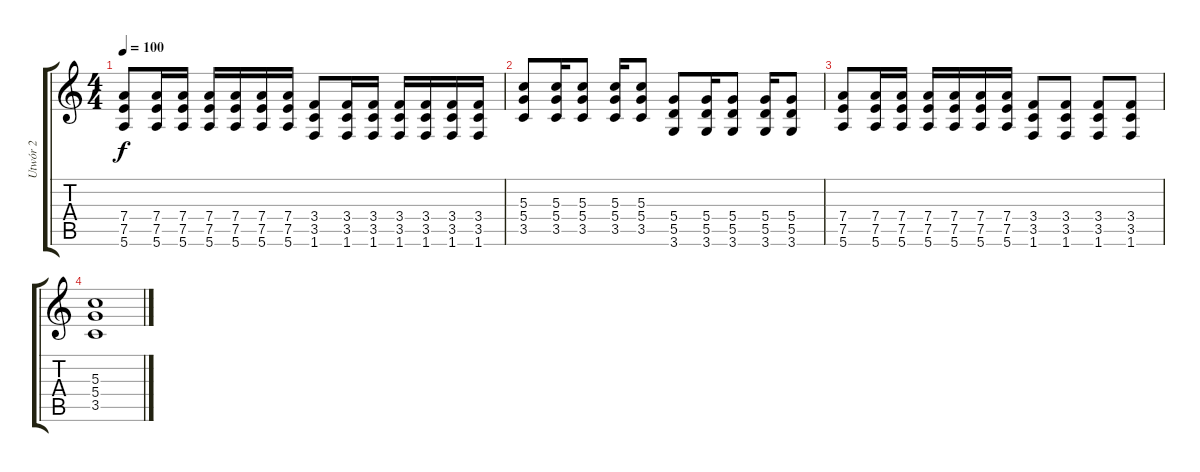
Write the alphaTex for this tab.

\track ("Utwór 2" "Utwór 2") {instrument distortionguitar}
\staff {score tabs}
\tuning (E4 B3 G3 D3 A2 E2) {hide}
\ts (4 4)
\tempo 100
\clef g2
\ks c
(7.4 7.5 5.6).8{dy f} (7.4 7.5 5.6).16 (7.4 7.5 5.6).16 (7.4 7.5 5.6).16 (7.4 7.5 5.6).16 (7.4 7.5 5.6).16 (7.4 7.5 5.6).16 (3.4 3.5 1.6).8 (3.4 3.5 1.6).16 (3.4 3.5 1.6).16 (3.4 3.5 1.6).16 (3.4 3.5 1.6).16 (3.4 3.5 1.6).16 (3.4 3.5 1.6).16 |
(5.3 5.4 3.5).8 (5.3 5.4 3.5).16 (5.3 5.4 3.5).8 (5.3 5.4 3.5).16 (5.3 5.4 3.5).8 (5.4 5.5 3.6).8 (5.4 5.5 3.6).16 (5.4 5.5 3.6).8 (5.4 5.5 3.6).16 (5.4 5.5 3.6).8 |
(7.4 7.5 5.6).8 (7.4 7.5 5.6).16 (7.4 7.5 5.6).16 (7.4 7.5 5.6).16 (7.4 7.5 5.6).16 (7.4 7.5 5.6).16 (7.4 7.5 5.6).16 (3.4 3.5 1.6).8 (3.4 3.5 1.6).8 (3.4 3.5 1.6).8 (3.4 3.5 1.6).8 |
(5.3 5.4 3.5).1
